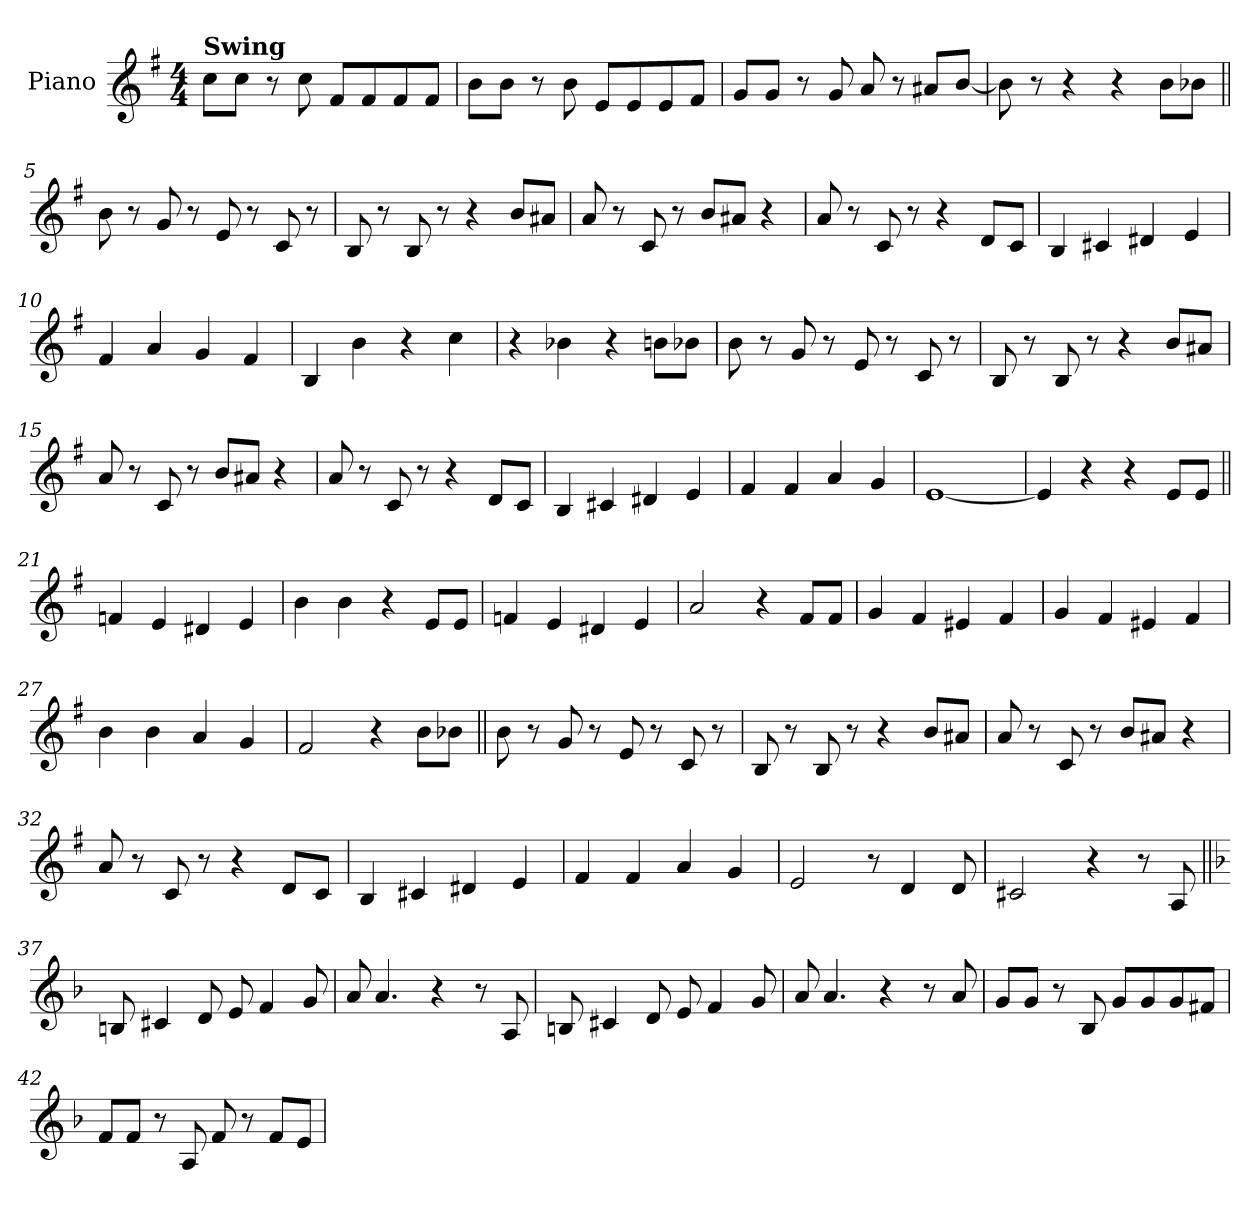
**kern
*part1
*staff1
*I"Piano
*I'Pno.
*clefG2
*k[f#]
*M4/4
*MM140
=1
!LO:TX:B:t=Swing
8ccL
8ccJ
8r
8cc
8f#L
8f#
8f#
8f#J
=2
8bL
8bJ
8r
8b
8eL
8e
8e
8f#J
=3
8gL
8gJ
8r
8g
8a
8r
8a#XL
[8bJ
=4
8b]
8r
4r
4r
8bL
8b-XJ
=5||
8b
8r
8g
8r
8e
8r
8c
8r
=6
8B
8r
8B
8r
4r
8bL
8a#XJ
=7
8a
8r
8c
8r
8bL
8a#XJ
4r
=8
8a
8r
8c
8r
4r
8dL
8cJ
=9
4B
4c#X
4d#X
4e
=10
4f#
4a
4g
4f#
=11
4B
4b
4r
4cc
=12
4r
4b-X
4r
8bnL
8b-XJ
=13
8b
8r
8g
8r
8e
8r
8c
8r
=14
8B
8r
8B
8r
4r
8bL
8a#XJ
=15
8a
8r
8c
8r
8bL
8a#XJ
4r
=16
8a
8r
8c
8r
4r
8dL
8cJ
=17
4B
4c#X
4d#X
4e
=18
4f#
4f#
4a
4g
=19
[1e
=20
4e]
4r
4r
8eL
8eJ
=21||
4fn
4e
4d#X
4e
=22
4b
4b
4r
8eL
8eJ
=23
4fn
4e
4d#X
4e
=24
2a
4r
8f#L
8f#J
=25
4g
4f#
4e#X
4f#
=26
4g
4f#
4e#X
4f#
=27
4b
4b
4a
4g
=28
2f#
4r
8bL
8b-XJ
=29||
8b
8r
8g
8r
8e
8r
8c
8r
=30
8B
8r
8B
8r
4r
8bL
8a#XJ
=31
8a
8r
8c
8r
8bL
8a#XJ
4r
=32
8a
8r
8c
8r
4r
8dL
8cJ
=33
4B
4c#X
4d#X
4e
=34
4f#
4f#
4a
4g
=35
2e
8r
4d
8d
=36
2c#X
4r
8r
8A
=37||
*k[b-]
8Bn
4c#X
8d
8e
4f
8g
=38
8a
4.a
4r
8r
8A
=39
8Bn
4c#X
8d
8e
4f
8g
=40
8a
4.a
4r
8r
8a
=41
8gL
8gJ
8r
8B-
8gL
8g
8g
8f#XJ
=42
8fL
8fJ
8r
8A
8f
8r
8fL
8eJ
=
*-
